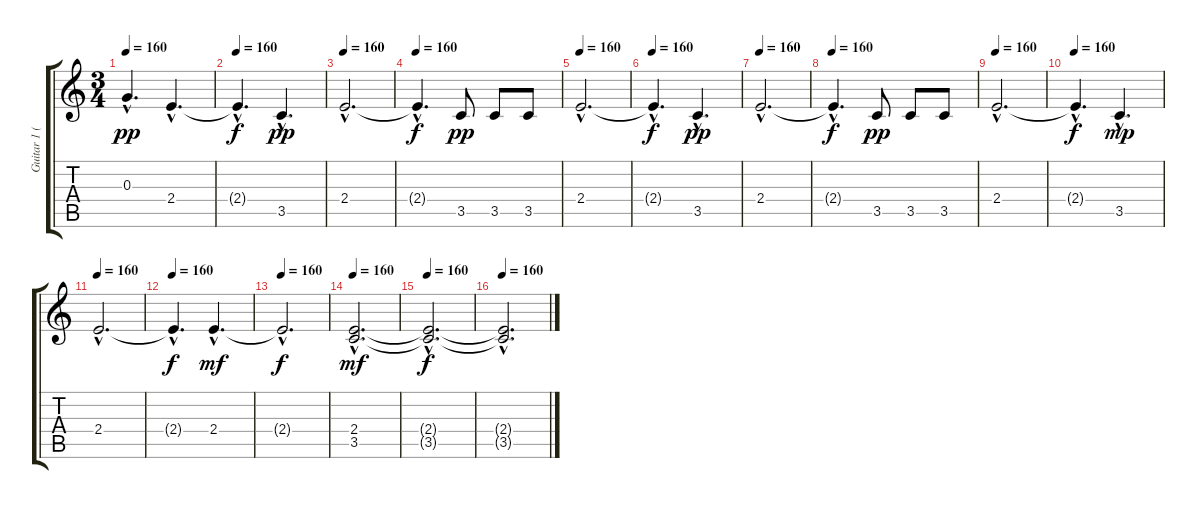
\track ("Guitar 1 (clean)" "Guitar 1 (") {instrument electricguitarclean}
\staff {score tabs}
\tuning (E4 B3 G3 D3 A2 E2) {hide}
\ts (3 4)
\tempo 160
\clef g2
\ks c
0.3{hac}.4{d dy pp} 2.4{hac}.4{d} |
\tempo 160
2.4{hac t}.4{d dy f} 3.5{hac}.4{d dy pp} |
\tempo 160
2.4{hac}.2{d} |
\tempo 160
2.4{hac t}.4{d dy f} 3.5.8{dy pp} 3.5.8 3.5.8 |
\tempo 160
2.4{hac}.2{d} |
\tempo 160
2.4{hac t}.4{d dy f} 3.5{hac}.4{d dy pp} |
\tempo 160
2.4{hac}.2{d} |
\tempo 160
2.4{hac t}.4{d dy f} 3.5.8{dy pp} 3.5.8 3.5.8 |
\tempo 160
2.4{hac}.2{d} |
\tempo 160
2.4{hac t}.4{d dy f} 3.5{hac}.4{d dy mp} |
\tempo 160
2.4{hac}.2{d} |
\tempo 160
2.4{hac t}.4{d dy f} 2.4{hac}.4{d dy mf} |
\tempo 160
2.4{hac t}.2{d dy f} |
\tempo 160
(2.4{hac} 3.5{hac}).2{d dy mf} |
\tempo 160
(2.4{hac t} 3.5{hac t}).2{d dy f} |
\tempo 160
(2.4{hac t} 3.5{hac t}).2{d}
